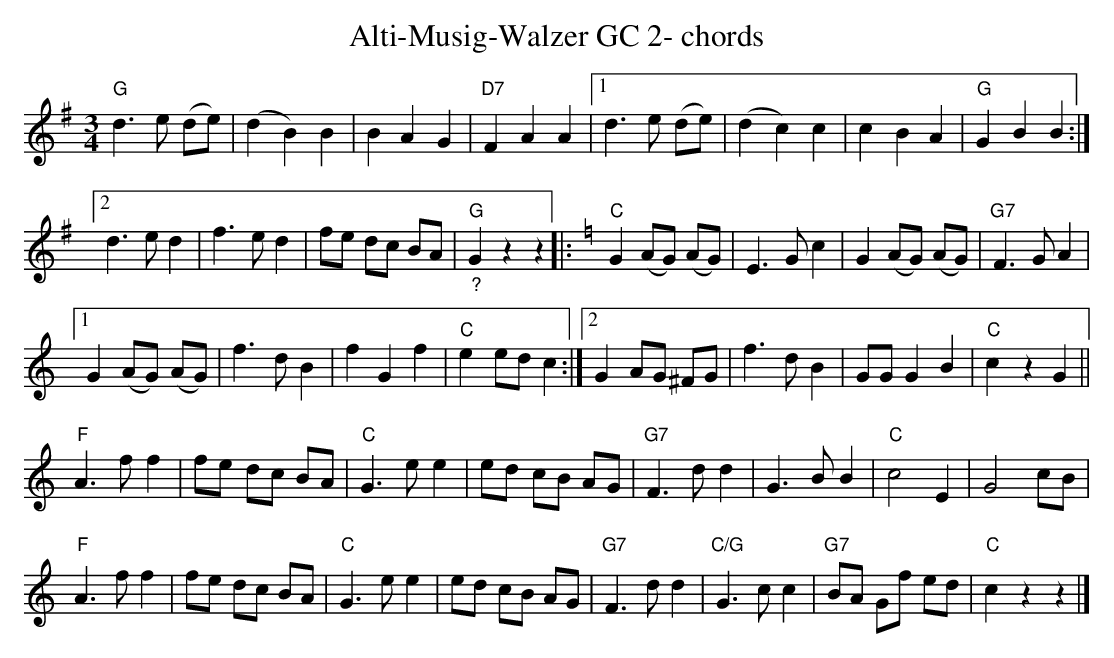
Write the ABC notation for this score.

X:1
T:Alti-Musig-Walzer GC 2- chords
M:3/4
L:1/8
K:Gmaj%%MIDI gchordon
"G"d3e (de) | (d2B2)B2 | B2A2G2 | "D7"F2A2A2 |1 d3e (de) | (d2c2)c2 | c2B2A2 | "G"G2B2B2 :|2
d3ed2 | f3ed2 | fe dc BA | "_?""G"G2z2z2 |: [K:Cmaj] "C"G2 (AG) (AG) | E3Gc2 | G2(AG) (AG) | "G7"F3 GA2 |1
G2 (AG) (AG) | f3dB2 | f2G2f2 | "C"e2 ed c2 :|2 G2 AG ^FG | f3dB2 | GG G2B2 | "C"c2z2G2 ||
"F"A3ff2 | fe dc BA | "C"G3ee2 | ed cB AG | "G7"F3dd2 | G3BB2 | "C"c4E2 | G4cB |
"F"A3ff2 | fe dc BA | "C"G3ee2 | ed cB AG | "G7"F3dd2 | "C/G"G3cc2 | "G7"BA Gf ed | "C"c2z2z2 |]
